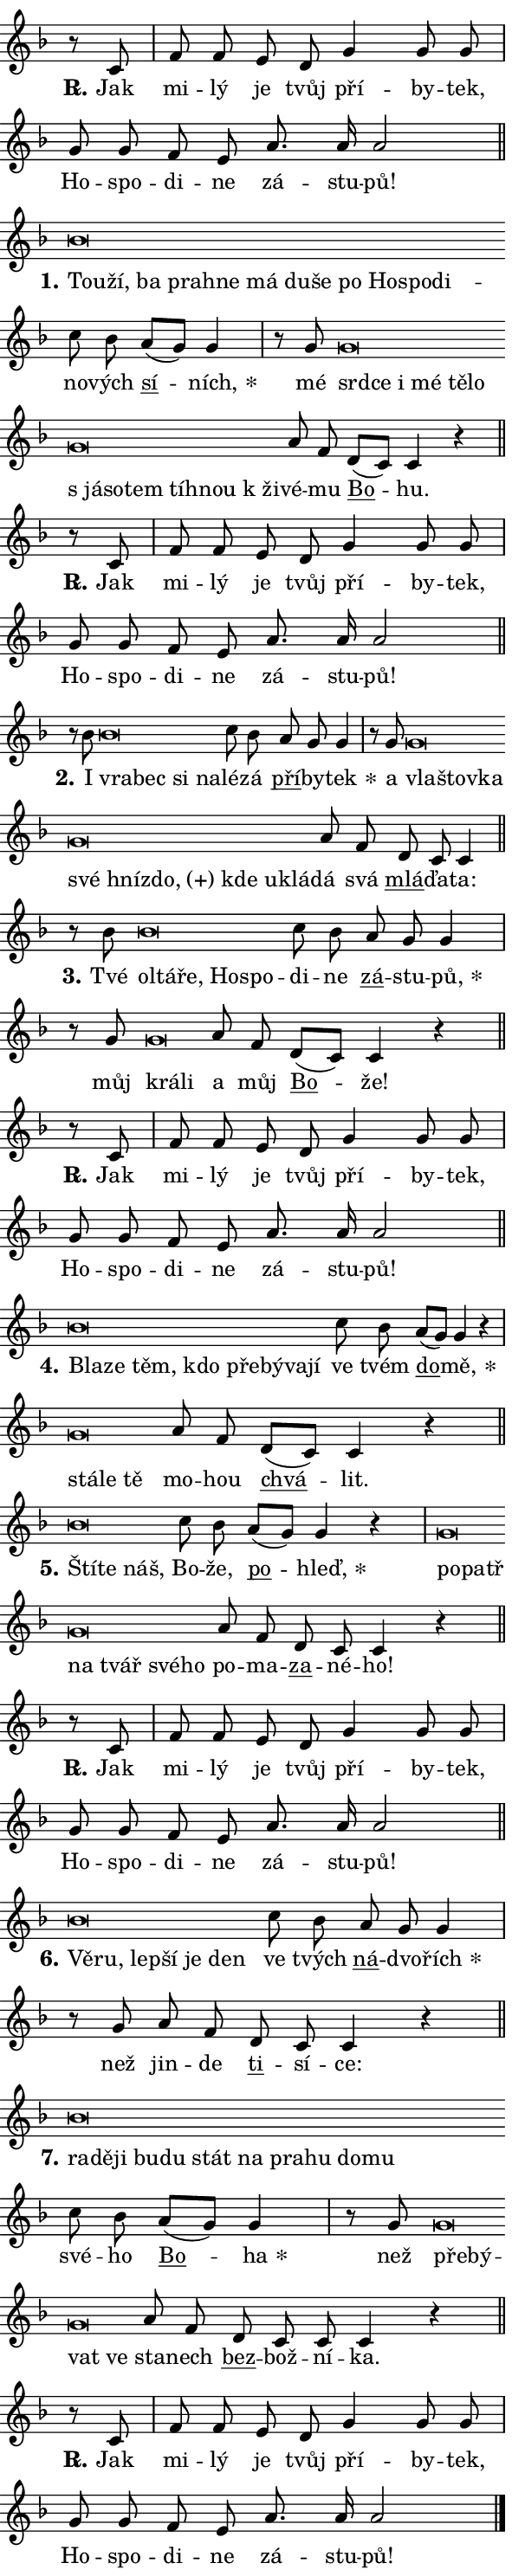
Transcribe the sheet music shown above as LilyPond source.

\version "2.24.0"
\header { tagline = "" }
\paper {
  indent = 0\cm
  top-margin = 0\cm
  right-margin = 0.13\cm % to fit lyric hyphens
  bottom-margin = 0\cm
  left-margin = 0\cm
  paper-width = 10\cm
  page-breaking = #ly:one-page-breaking
  system-system-spacing.basic-distance = #11
  score-system-spacing.basic-distance = #11
  ragged-last = ##f
}


%% Author: Thomas Morley
%% https://lists.gnu.org/archive/html/lilypond-user/2020-05/msg00002.html
#(define (line-position grob)
"Returns position of @var[grob} in current system:
   @code{'start}, if at first time-step
   @code{'end}, if at last time-step
   @code{'middle} otherwise
"
  (let* ((col (ly:item-get-column grob))
         (ln (ly:grob-object col 'left-neighbor))
         (rn (ly:grob-object col 'right-neighbor))
         (col-to-check-left (if (ly:grob? ln) ln col))
         (col-to-check-right (if (ly:grob? rn) rn col))
         (break-dir-left
           (and
             (ly:grob-property col-to-check-left 'non-musical #f)
             (ly:item-break-dir col-to-check-left)))
         (break-dir-right
           (and
             (ly:grob-property col-to-check-right 'non-musical #f)
             (ly:item-break-dir col-to-check-right))))
        (cond ((eqv? 1 break-dir-left) 'start)
              ((eqv? -1 break-dir-right) 'end)
              (else 'middle))))

#(define (tranparent-at-line-position vctor)
  (lambda (grob)
  "Relying on @code{line-position} select the relevant enry from @var{vctor}.
Used to determine transparency,"
    (case (line-position grob)
      ((end) (not (vector-ref vctor 0)))
      ((middle) (not (vector-ref vctor 1)))
      ((start) (not (vector-ref vctor 2))))))

noteHeadBreakVisibility =
#(define-music-function (break-visibility)(vector?)
"Makes @code{NoteHead}s transparent relying on @var{break-visibility}"
#{
  \override NoteHead.transparent =
    #(tranparent-at-line-position break-visibility)
#})

#(define delete-ledgers-for-transparent-note-heads
  (lambda (grob)
    "Reads whether a @code{NoteHead} is transparent.
If so this @code{NoteHead} is removed from @code{'note-heads} from
@var{grob}, which is supposed to be @code{LedgerLineSpanner}.
As a result ledgers are not printed for this @code{NoteHead}"
    (let* ((nhds-array (ly:grob-object grob 'note-heads))
           (nhds-list
             (if (ly:grob-array? nhds-array)
                 (ly:grob-array->list nhds-array)
                 '()))
           ;; Relies on the transparent-property being done before
           ;; Staff.LedgerLineSpanner.after-line-breaking is executed.
           ;; This is fragile ...
           (to-keep
             (remove
               (lambda (nhd)
                 (ly:grob-property nhd 'transparent #f))
               nhds-list)))
      ;; TODO find a better method to iterate over grob-arrays, similiar
      ;; to filter/remove etc for lists
      ;; For now rebuilt from scratch
      (set! (ly:grob-object grob 'note-heads)  '())
      (for-each
        (lambda (nhd)
          (ly:pointer-group-interface::add-grob grob 'note-heads nhd))
        to-keep))))

squashNotes = {
  \override NoteHead.X-extent = #'(-0.2 . 0.2)
  \override NoteHead.Y-extent = #'(-0.75 . 0)
  \override NoteHead.stencil =
    #(lambda (grob)
       (let ((pos (ly:grob-property grob 'staff-position)))
         (begin
           (if (< pos -7) (display "ERROR: Lower brevis then expected\n") (display ""))
           (if (<= pos -6) ly:text-interface::print ly:note-head::print))))
}
unSquashNotes = {
  \revert NoteHead.X-extent
  \revert NoteHead.Y-extent
  \revert NoteHead.stencil
}

hideNotes = \noteHeadBreakVisibility #begin-of-line-visible
unHideNotes = \noteHeadBreakVisibility #all-visible

% work-around for resetting accidentals
% https://lilypond.org/doc/v2.23/Documentation/notation/displaying-rhythms#unmetered-music
cadenzaMeasure = {
  \cadenzaOff
  \partial 1024 s1024
  \cadenzaOn
}

#(define-markup-command (accent layout props text) (markup?)
  "Underline accented syllable"
  (interpret-markup layout props
    #{\markup \override #'(offset . 4.3) \underline { #text }#}))

responsum = \markup \concat {
  "R" \hspace #-1.05 \path #0.1 #'((moveto 0 0.07) (lineto 0.9 0.8)) \hspace #0.05 "."
}

spaceSize = #0.6828661417322834 % exact space size for TeX Gyre Schola

\layout {
  \context {
    \Staff
    \remove "Time_signature_engraver"
    \override LedgerLineSpanner.after-line-breaking = #delete-ledgers-for-transparent-note-heads
  }
  \context {
    \Lyrics {
      \override LyricSpace.minimum-distance = \spaceSize
      \override LyricText.font-name = #"TeX Gyre Schola"
      \override LyricText.font-size = 1
      \override StanzaNumber.font-name = #"TeX Gyre Schola Bold"
      \override StanzaNumber.font-size = 1
    }
  }
  \context {
    \Score 
    \override NoteHead.text =
      #(lambda (grob) 
        (let ((pos (ly:grob-property grob 'staff-position)))
          #{\markup {
            \combine
              \halign #-0.55 \raise #(if (= pos -6) 0 0.5) \override #'(thickness . 2) \draw-line #'(3.2 . 0)
              \musicglyph "noteheads.sM1"
          }#}))
  }
}

% magnetic-lyrics.ily
%
%   written by
%     Jean Abou Samra <jean@abou-samra.fr>
%     Werner Lemberg <wl@gnu.org>
%
%   adapted by
%     Jiri Hon <jiri.hon@gmail.com>
%
% Version 2022-Apr-15

% https://www.mail-archive.com/lilypond-user@gnu.org/msg149350.html

#(define (Left_hyphen_pointer_engraver context)
   "Collect syllable-hyphen-syllable occurrences in lyrics and store
them in properties.  This engraver only looks to the left.  For
example, if the lyrics input is @code{foo -- bar}, it does the
following.

@itemize @bullet
@item
Set the @code{text} property of the @code{LyricHyphen} grob between
@q{foo} and @q{bar} to @code{foo}.

@item
Set the @code{left-hyphen} property of the @code{LyricText} grob with
text @q{foo} to the @code{LyricHyphen} grob between @q{foo} and
@q{bar}.
@end itemize

Use this auxiliary engraver in combination with the
@code{lyric-@/text::@/apply-@/magnetic-@/offset!} hook."
   (let ((hyphen #f)
         (text #f))
     (make-engraver
      (acknowledgers
       ((lyric-syllable-interface engraver grob source-engraver)
        (set! text grob)))
      (end-acknowledgers
       ((lyric-hyphen-interface engraver grob source-engraver)
        ;(when (not (grob::has-interface grob 'lyric-space-interface))
          (set! hyphen grob)));)
      ((stop-translation-timestep engraver)
       (when (and text hyphen)
         (ly:grob-set-object! text 'left-hyphen hyphen))
       (set! text #f)
       (set! hyphen #f)))))

#(define (lyric-text::apply-magnetic-offset! grob)
   "If the space between two syllables is less than the value in
property @code{LyricText@/.details@/.squash-threshold}, move the right
syllable to the left so that it gets concatenated with the left
syllable.

Use this function as a hook for
@code{LyricText@/.after-@/line-@/breaking} if the
@code{Left_@/hyphen_@/pointer_@/engraver} is active."
   (let ((hyphen (ly:grob-object grob 'left-hyphen #f)))
     (when hyphen
       (let ((left-text (ly:spanner-bound hyphen LEFT)))
         (when (grob::has-interface left-text 'lyric-syllable-interface)
           (let* ((common (ly:grob-common-refpoint grob left-text X))
                  (this-x-ext (ly:grob-extent grob common X))
                  (left-x-ext
                   (begin
                     ;; Trigger magnetism for left-text.
                     (ly:grob-property left-text 'after-line-breaking)
                     (ly:grob-extent left-text common X)))
                  ;; `delta` is the gap width between two syllables.
                  (delta (- (interval-start this-x-ext)
                            (interval-end left-x-ext)))
                  (details (ly:grob-property grob 'details))
                  (threshold (assoc-get 'squash-threshold details 0.2)))
             (when (< delta threshold)
               (let* (;; We have to manipulate the input text so that
                      ;; ligatures crossing syllable boundaries are not
                      ;; disabled.  For languages based on the Latin
                      ;; script this is essentially a beautification.
                      ;; However, for non-Western scripts it can be a
                      ;; necessity.
                      (lt (ly:grob-property left-text 'text))
                      (rt (ly:grob-property grob 'text))
                      (is-space (grob::has-interface hyphen 'lyric-space-interface))
                      (space (if is-space " " ""))
                      (extra-delta (if is-space spaceSize 0))
                      ;; Append new syllable.
                      (ltrt-space (if (and (string? lt) (string? rt))
                                (string-append lt space rt)
                                (make-concat-markup (list lt space rt))))
                      ;; Right-align `ltrt` to the right side.
                      (ltrt-space-markup (grob-interpret-markup
                               grob
                               (make-translate-markup
                                (cons (interval-length this-x-ext) 0)
                                (make-right-align-markup ltrt-space)))))
                 (begin
                   ;; Don't print `left-text`.
                   (ly:grob-set-property! left-text 'stencil #f)
                   ;; Set text and stencil (which holds all collected
                   ;; syllables so far) and shift it to the left.
                   (ly:grob-set-property! grob 'text ltrt-space)
                   (ly:grob-set-property! grob 'stencil ltrt-space-markup)
                   (ly:grob-translate-axis! grob (- (- delta extra-delta)) X))))))))))


#(define (lyric-hyphen::displace-bounds-first grob)
   ;; Make very sure this callback isn't triggered too early.
   (let ((left (ly:spanner-bound grob LEFT))
         (right (ly:spanner-bound grob RIGHT)))
     (ly:grob-property left 'after-line-breaking)
     (ly:grob-property right 'after-line-breaking)
     (ly:lyric-hyphen::print grob)))

squashThreshold = #0.4

\layout {
  \context {
    \Lyrics
    \consists #Left_hyphen_pointer_engraver
    \override LyricText.after-line-breaking =
      #lyric-text::apply-magnetic-offset!
    \override LyricHyphen.stencil = #lyric-hyphen::displace-bounds-first
    \override LyricText.details.squash-threshold = \squashThreshold
    \override LyricHyphen.minimum-distance = 0
    \override LyricHyphen.minimum-length = \squashThreshold
  }
}

squashText = \override LyricText.details.squash-threshold = 9999
unSquashText = \override LyricText.details.squash-threshold = \squashThreshold

leftText = \override LyricText.self-alignment-X = #LEFT
unLeftText = \revert LyricText.self-alignment-X

starOffset = #(lambda (grob) 
                (let ((x_offset (ly:self-alignment-interface::aligned-on-x-parent grob)))
                  (if (= x_offset 0) 0 (+ x_offset 1.2))))

star = #(define-music-function (syllable)(string?)
"Append star separator at the end of a syllable"
#{
  \once \override LyricText.X-offset = #starOffset
  \lyricmode { \markup {
    #syllable
    \override #'((font-name . "TeX Gyre Schola Bold")) \hspace #0.2 \lower #0.65 \larger "*"
  } }
#})

starAccent = #(define-music-function (syllable)(string?)
"Append star separator at the end of a syllable and make accent"
#{
  \once \override LyricText.X-offset = #starOffset
  \lyricmode { \markup {
    \accent #syllable
    \override #'((font-name . "TeX Gyre Schola Bold")) \hspace #0.2 \lower #0.65 \larger "*"
  } }
#})

breath = #(define-music-function (syllable)(string?)
"Append breathing indicator at the end of a syllable"
#{
  \lyricmode { \markup { #syllable "+" } }
#})

optionalBreath = #(define-music-function (syllable)(string?)
"Append optional breathing indicator at the end of a syllable"
#{
  \lyricmode { \markup { #syllable "(+)" } }
#})


\score {
    <<
        \new Voice = "melody" { \cadenzaOn \key f \major \relative { r8 c' \cadenzaMeasure \bar "|" f f e d \bar "" g4 g8 g \cadenzaMeasure \bar "|" g g f e \bar "" a8. a16 a2 \cadenzaMeasure \bar "||" \break } }
        \new Lyrics \lyricsto "melody" { \lyricmode { \set stanza = \responsum
Jak mi -- lý je tvůj pří -- by -- tek, Ho -- spo -- di -- ne zá -- stu -- pů! } }
    >>
    \layout {}
}

\score {
    <<
        \new Voice = "melody" { \cadenzaOn \key f \major \relative { \squashNotes bes'\breve*1/16 \hideNotes \breve*1/16 \bar "" \breve*1/16 \bar "" \breve*1/16 \bar "" \breve*1/16 \bar "" \breve*1/16 \bar "" \breve*1/16 \bar "" \breve*1/16 \bar "" \breve*1/16 \bar "" \breve*1/16 \bar "" \breve*1/16 \breve*1/16 \bar "" \unHideNotes \unSquashNotes c8 bes \bar "" a[( g)] g4 \cadenzaMeasure \bar "|" r8 g8 \squashNotes g\breve*1/16 \hideNotes \breve*1/16 \bar "" \breve*1/16 \bar "" \breve*1/16 \bar "" \breve*1/16 \bar "" \breve*1/16 \bar "" \breve*1/16 \bar "" \breve*1/16 \bar "" \breve*1/16 \bar "" \breve*1/16 \bar "" \breve*1/16 \breve*1/16 \bar "" \unHideNotes \unSquashNotes a8 f \bar "" d[( c)] c4 r \cadenzaMeasure \bar "||" \break } }
        \new Lyrics \lyricsto "melody" { \lyricmode { \set stanza = "1."
\leftText Tou -- \squashText ží, ba pra -- hne má du -- še po Ho -- spo -- di -- \unLeftText \unSquashText no -- vých \markup \accent sí -- \star ních, mé \leftText srd -- \squashText ce i mé tě -- lo "s já" -- so -- tem tíh -- nou "k ži" -- \unLeftText \unSquashText vé -- mu \markup \accent Bo -- hu. } }
    >>
    \layout {}
}

\score {
    <<
        \new Voice = "melody" { \cadenzaOn \key f \major \relative { r8 c' \cadenzaMeasure \bar "|" f f e d \bar "" g4 g8 g \cadenzaMeasure \bar "|" g g f e \bar "" a8. a16 a2 \cadenzaMeasure \bar "||" \break } }
        \new Lyrics \lyricsto "melody" { \lyricmode { \set stanza = \responsum
Jak mi -- lý je tvůj pří -- by -- tek, Ho -- spo -- di -- ne zá -- stu -- pů! } }
    >>
    \layout {}
}

\score {
    <<
        \new Voice = "melody" { \cadenzaOn \key f \major \relative { r8 bes'8 \squashNotes bes\breve*1/16 \hideNotes \breve*1/16 \bar "" \breve*1/16 \breve*1/16 \bar "" \unHideNotes \unSquashNotes c8 bes \bar "" a g g4 \cadenzaMeasure \bar "|" r8 g8 \squashNotes g\breve*1/16 \hideNotes \breve*1/16 \bar "" \breve*1/16 \bar "" \breve*1/16 \bar "" \breve*1/16 \bar "" \breve*1/16 \bar "" \breve*1/16 \bar "" \breve*1/16 \breve*1/16 \bar "" \unHideNotes \unSquashNotes a8 f \bar "" d c c4 \cadenzaMeasure \bar "||" \break } }
        \new Lyrics \lyricsto "melody" { \lyricmode { \set stanza = "2."
I \leftText vra -- \squashText bec si na -- \unLeftText \unSquashText lé -- zá \markup \accent pří -- by -- \star tek a \leftText vla -- \squashText štov -- ka své hníz -- \optionalBreath do, kde u -- klá -- \unLeftText \unSquashText dá svá \markup \accent mlá -- ďa -- ta: } }
    >>
    \layout {}
}

\score {
    <<
        \new Voice = "melody" { \cadenzaOn \key f \major \relative { r8 bes'8 \squashNotes bes\breve*1/16 \hideNotes \breve*1/16 \bar "" \breve*1/16 \bar "" \breve*1/16 \breve*1/16 \bar "" \unHideNotes \unSquashNotes c8 bes \bar "" a g g4 \cadenzaMeasure \bar "|" r8 g8 \squashNotes g\breve*1/16 \hideNotes \breve*1/16 \bar "" \unHideNotes \unSquashNotes a8 f \bar "" d[( c)] c4 r \cadenzaMeasure \bar "||" \break } }
        \new Lyrics \lyricsto "melody" { \lyricmode { \set stanza = "3."
Tvé \leftText ol -- \squashText tá -- ře, Ho -- spo -- \unLeftText \unSquashText di -- ne \markup \accent zá -- stu -- \star pů, můj \leftText krá -- \squashText li \unLeftText \unSquashText a můj \markup \accent Bo -- že! } }
    >>
    \layout {}
}

\score {
    <<
        \new Voice = "melody" { \cadenzaOn \key f \major \relative { r8 c' \cadenzaMeasure \bar "|" f f e d \bar "" g4 g8 g \cadenzaMeasure \bar "|" g g f e \bar "" a8. a16 a2 \cadenzaMeasure \bar "||" \break } }
        \new Lyrics \lyricsto "melody" { \lyricmode { \set stanza = \responsum
Jak mi -- lý je tvůj pří -- by -- tek, Ho -- spo -- di -- ne zá -- stu -- pů! } }
    >>
    \layout {}
}

\score {
    <<
        \new Voice = "melody" { \cadenzaOn \key f \major \relative { \squashNotes bes'\breve*1/16 \hideNotes \breve*1/16 \bar "" \breve*1/16 \bar "" \breve*1/16 \bar "" \breve*1/16 \bar "" \breve*1/16 \bar "" \breve*1/16 \breve*1/16 \bar "" \unHideNotes \unSquashNotes c8 bes \bar "" a[( g)] g4 r \cadenzaMeasure \bar "|" \squashNotes g\breve*1/16 \hideNotes \breve*1/16 \breve*1/16 \bar "" \unHideNotes \unSquashNotes a8 f \bar "" d[( c)] c4 r \cadenzaMeasure \bar "||" \break } }
        \new Lyrics \lyricsto "melody" { \lyricmode { \set stanza = "4."
\leftText Bla -- \squashText ze těm, kdo pře -- bý -- va -- jí \unLeftText \unSquashText ve tvém \markup \accent do -- \star mě, \leftText stá -- \squashText le tě \unLeftText \unSquashText mo -- hou \markup \accent chvá -- lit. } }
    >>
    \layout {}
}

\score {
    <<
        \new Voice = "melody" { \cadenzaOn \key f \major \relative { \squashNotes bes'\breve*1/16 \hideNotes \breve*1/16 \breve*1/16 \bar "" \unHideNotes \unSquashNotes c8 bes \bar "" a[( g)] g4 r \cadenzaMeasure \bar "|" \squashNotes g\breve*1/16 \hideNotes \breve*1/16 \bar "" \breve*1/16 \bar "" \breve*1/16 \bar "" \breve*1/16 \breve*1/16 \bar "" \unHideNotes \unSquashNotes a8 f \bar "" d c c4 r \cadenzaMeasure \bar "||" \break } }
        \new Lyrics \lyricsto "melody" { \lyricmode { \set stanza = "5."
\leftText Ští -- \squashText te náš, \unLeftText \unSquashText Bo -- že, \markup \accent po -- \star hleď, \leftText po -- \squashText patř na tvář své -- ho \unLeftText \unSquashText po -- ma -- \markup \accent za -- né -- ho! } }
    >>
    \layout {}
}

\score {
    <<
        \new Voice = "melody" { \cadenzaOn \key f \major \relative { r8 c' \cadenzaMeasure \bar "|" f f e d \bar "" g4 g8 g \cadenzaMeasure \bar "|" g g f e \bar "" a8. a16 a2 \cadenzaMeasure \bar "||" \break } }
        \new Lyrics \lyricsto "melody" { \lyricmode { \set stanza = \responsum
Jak mi -- lý je tvůj pří -- by -- tek, Ho -- spo -- di -- ne zá -- stu -- pů! } }
    >>
    \layout {}
}

\score {
    <<
        \new Voice = "melody" { \cadenzaOn \key f \major \relative { \squashNotes bes'\breve*1/16 \hideNotes \breve*1/16 \bar "" \breve*1/16 \bar "" \breve*1/16 \bar "" \breve*1/16 \breve*1/16 \bar "" \unHideNotes \unSquashNotes c8 bes \bar "" a g g4 \cadenzaMeasure \bar "|" r8 g8 a8 f \bar "" d c c4 r \cadenzaMeasure \bar "||" \break } }
        \new Lyrics \lyricsto "melody" { \lyricmode { \set stanza = "6."
\leftText Vě -- \squashText ru, lep -- ší je den \unLeftText \unSquashText ve tvých \markup \accent ná -- dvo -- \star řích než jin -- de \markup \accent ti -- sí -- ce: } }
    >>
    \layout {}
}

\score {
    <<
        \new Voice = "melody" { \cadenzaOn \key f \major \relative { \squashNotes bes'\breve*1/16 \hideNotes \breve*1/16 \bar "" \breve*1/16 \bar "" \breve*1/16 \bar "" \breve*1/16 \bar "" \breve*1/16 \bar "" \breve*1/16 \bar "" \breve*1/16 \bar "" \breve*1/16 \bar "" \breve*1/16 \breve*1/16 \bar "" \unHideNotes \unSquashNotes c8 bes \bar "" a[( g)] g4 \cadenzaMeasure \bar "|" r8 g8 \squashNotes g\breve*1/16 \hideNotes \breve*1/16 \bar "" \breve*1/16 \breve*1/16 \bar "" \unHideNotes \unSquashNotes a8 f \bar "" d c c c4 r \cadenzaMeasure \bar "||" \break } }
        \new Lyrics \lyricsto "melody" { \lyricmode { \set stanza = "7."
\leftText ra -- \squashText dě -- ji bu -- du stát na pra -- hu do -- mu \unLeftText \unSquashText své -- ho \markup \accent Bo -- \star ha než \leftText pře -- \squashText bý -- vat ve \unLeftText \unSquashText sta -- nech \markup \accent bez -- bož -- ní -- ka. } }
    >>
    \layout {}
}

\score {
    <<
        \new Voice = "melody" { \cadenzaOn \key f \major \relative { r8 c' \cadenzaMeasure \bar "|" f f e d \bar "" g4 g8 g \cadenzaMeasure \bar "|" g g f e \bar "" a8. a16 a2 \cadenzaMeasure \bar "||" \break } \bar "|." }
        \new Lyrics \lyricsto "melody" { \lyricmode { \set stanza = \responsum
Jak mi -- lý je tvůj pří -- by -- tek, Ho -- spo -- di -- ne zá -- stu -- pů! } }
    >>
    \layout {}
}
